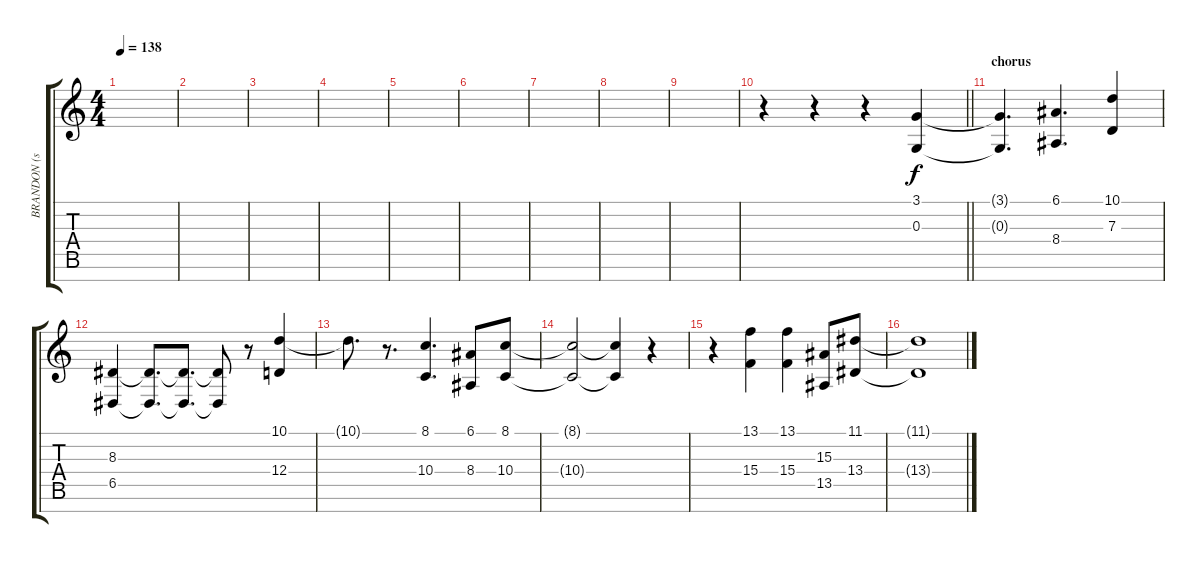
\track ("BRANDON (synth)" "BRANDON (s") {instrument stringensemble1}
\staff {score tabs}
\tuning (E4 B3 G3 D3 A2 E2 B1) {hide}
\ts (4 4)
\tempo 138
\clef g2
\ks c
|
|
|
|
|
|
|
|
|
\barLineRight lightlight
r.4 r.4 r.4 (3.1 0.3).4 |
\section ("" "chorus")
(3.1{t} 0.3{t}).4{d} (6.1 8.4).4{d} (10.1 7.3).4 |
(8.3 6.5).4 (8.3{t} 6.5{t}).8{d} (8.3{t} 6.5{t}).8{d} (8.3{t} 6.5{t}).8 r.8 (10.1 12.4).4 |
10.1{t}.8{d} r.8{d} (8.1 10.4).4{d} (6.1 8.4).8 (8.1 10.4).8 |
(8.1{t} 10.4{t}).2 (8.1{t} 10.4{t}).4 r.4 |
r.4 (13.1 15.4).4 (13.1 15.4).4 (15.3 13.5).8 (11.1 13.4).8 |
(11.1{t} 13.4{t}).1
